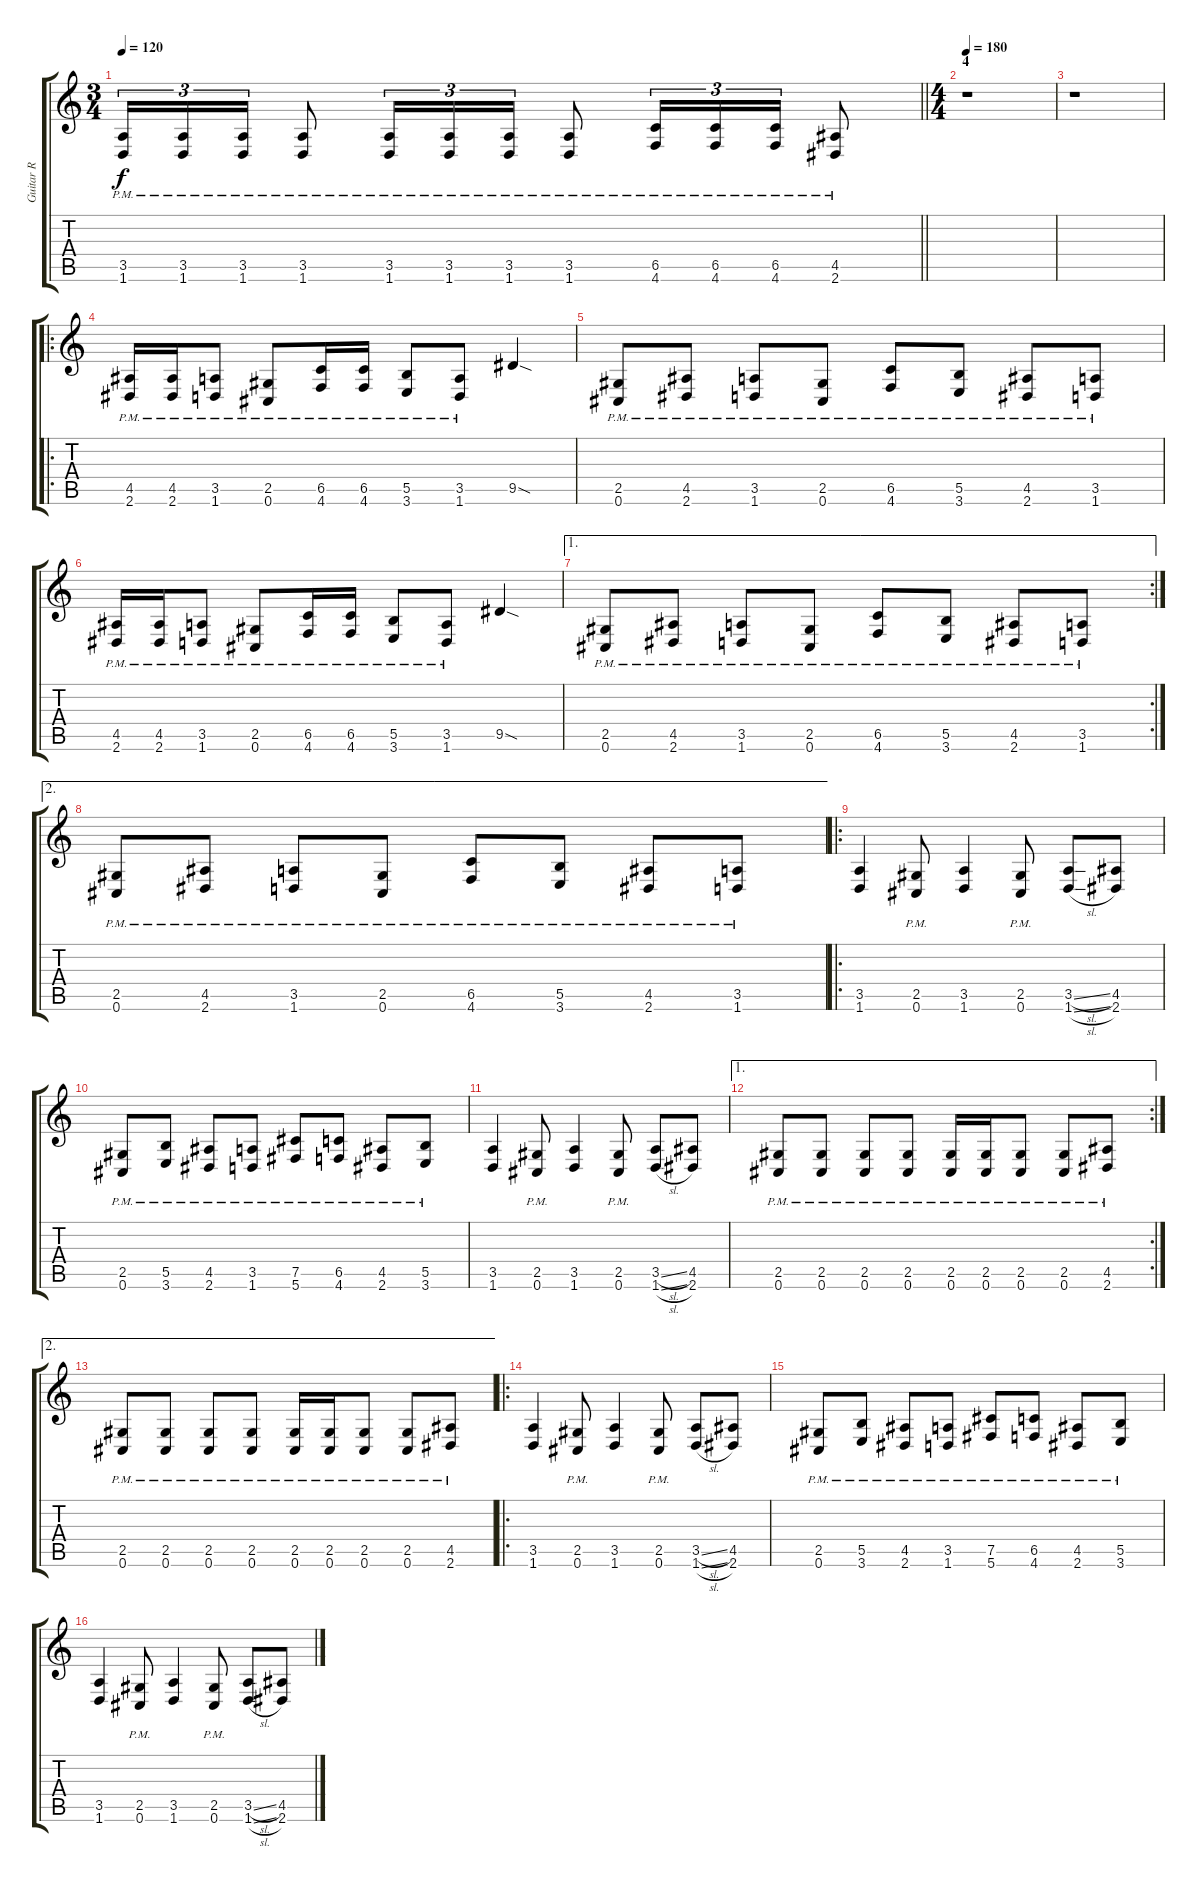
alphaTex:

\track ("Guitar R" "Guitar R") {instrument distortionguitar}
\staff {score tabs}
\tuning (Db4 Ab3 E3 B2 Gb2 Db2) {hide}
\ts (3 4)
\tempo 120
\clef g2
\barLineRight lightlight
\ks c
(3.5{pm} 1.6{pm}).16{tu (3 2) dy f} (3.5{pm} 1.6{pm}).16{tu (3 2)} (3.5{pm} 1.6{pm}).16{tu (3 2)} (3.5{pm} 1.6{pm}).8 (3.5{pm} 1.6{pm}).16{tu (3 2)} (3.5{pm} 1.6{pm}).16{tu (3 2)} (3.5{pm} 1.6{pm}).16{tu (3 2)} (3.5{pm} 1.6{pm}).8 (6.5{pm} 4.6{pm}).16{tu (3 2)} (6.5{pm} 4.6{pm}).16{tu (3 2)} (6.5{pm} 4.6{pm}).16{tu (3 2)} (4.5{pm} 2.6{pm}).8 |
\ts (4 4)
\section ("" "4")
\tempo 180
r.1 |
r.1 |
\ro
(4.5{pm} 2.6{pm}).16 (4.5{pm} 2.6{pm}).16 (3.5{pm} 1.6{pm}).8 (2.5{pm} 0.6{pm}).8 (6.5{pm} 4.6{pm}).16 (6.5{pm} 4.6{pm}).16 (5.5{pm} 3.6{pm}).8 (3.5{pm} 1.6{pm}).8 9.5{sod}.4 |
(2.5{pm} 0.6{pm}).8 (4.5{pm} 2.6{pm}).8 (3.5{pm} 1.6{pm}).8 (2.5{pm} 0.6{pm}).8 (6.5{pm} 4.6{pm}).8 (5.5{pm} 3.6{pm}).8 (4.5{pm} 2.6{pm}).8 (3.5{pm} 1.6{pm}).8 |
(4.5{pm} 2.6{pm}).16 (4.5{pm} 2.6{pm}).16 (3.5{pm} 1.6{pm}).8 (2.5{pm} 0.6{pm}).8 (6.5{pm} 4.6{pm}).16 (6.5{pm} 4.6{pm}).16 (5.5{pm} 3.6{pm}).8 (3.5{pm} 1.6{pm}).8 9.5{sod}.4 |
\ae 1
\rc 2
(2.5{pm} 0.6{pm}).8 (4.5{pm} 2.6{pm}).8 (3.5{pm} 1.6{pm}).8 (2.5{pm} 0.6{pm}).8 (6.5{pm} 4.6{pm}).8 (5.5{pm} 3.6{pm}).8 (4.5{pm} 2.6{pm}).8 (3.5{pm} 1.6{pm}).8 |
\ae 2
(2.5{pm} 0.6{pm}).8 (4.5{pm} 2.6{pm}).8 (3.5{pm} 1.6{pm}).8 (2.5{pm} 0.6{pm}).8 (6.5{pm} 4.6{pm}).8 (5.5{pm} 3.6{pm}).8 (4.5{pm} 2.6{pm}).8 (3.5{pm} 1.6{pm}).8 |
\ro
(3.5 1.6).4 (2.5{pm} 0.6{pm}).8 (3.5 1.6).4 (2.5{pm} 0.6{pm}).8 (3.5{sl} 1.6{sl}).8 (4.5 2.6).8 |
(2.5{pm} 0.6{pm}).8 (5.5{pm} 3.6{pm}).8 (4.5{pm} 2.6{pm}).8 (3.5{pm} 1.6{pm}).8 (7.5{pm} 5.6{pm}).8 (6.5{pm} 4.6{pm}).8 (4.5{pm} 2.6{pm}).8 (5.5{pm} 3.6{pm}).8 |
(3.5 1.6).4 (2.5{pm} 0.6{pm}).8 (3.5 1.6).4 (2.5{pm} 0.6{pm}).8 (3.5{sl} 1.6{sl}).8 (4.5 2.6).8 |
\ae 1
\rc 2
(2.5{pm} 0.6{pm}).8 (2.5{pm} 0.6{pm}).8 (2.5{pm} 0.6{pm}).8 (2.5{pm} 0.6{pm}).8 (2.5{pm} 0.6{pm}).16 (2.5{pm} 0.6{pm}).16 (2.5{pm} 0.6{pm}).8 (2.5{pm} 0.6{pm}).8 (4.5{pm} 2.6{pm}).8 |
\ae 2
(2.5{pm} 0.6{pm}).8 (2.5{pm} 0.6{pm}).8 (2.5{pm} 0.6{pm}).8 (2.5{pm} 0.6{pm}).8 (2.5{pm} 0.6{pm}).16 (2.5{pm} 0.6{pm}).16 (2.5{pm} 0.6{pm}).8 (2.5{pm} 0.6{pm}).8 (4.5{pm} 2.6{pm}).8 |
\ro
(3.5 1.6).4 (2.5{pm} 0.6{pm}).8 (3.5 1.6).4 (2.5{pm} 0.6{pm}).8 (3.5{sl} 1.6{sl}).8 (4.5 2.6).8 |
(2.5{pm} 0.6{pm}).8 (5.5{pm} 3.6{pm}).8 (4.5{pm} 2.6{pm}).8 (3.5{pm} 1.6{pm}).8 (7.5{pm} 5.6{pm}).8 (6.5{pm} 4.6{pm}).8 (4.5{pm} 2.6{pm}).8 (5.5{pm} 3.6{pm}).8 |
(3.5 1.6).4 (2.5{pm} 0.6{pm}).8 (3.5 1.6).4 (2.5{pm} 0.6{pm}).8 (3.5{sl} 1.6{sl}).8 (4.5 2.6).8
